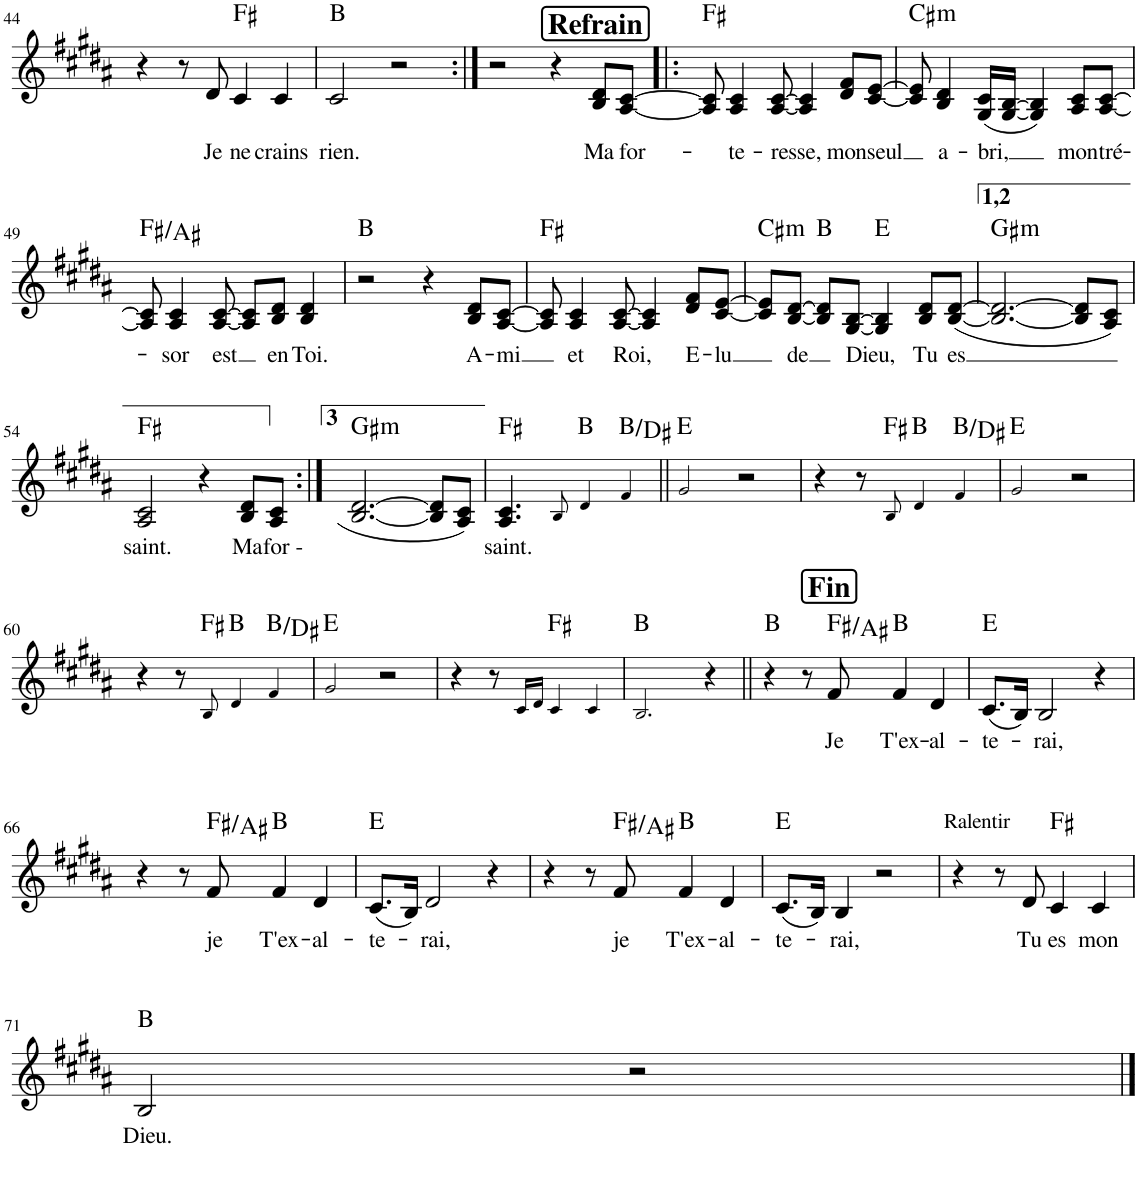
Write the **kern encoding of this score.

**kern	**text	**harte
*part1	*part1	*part1
*staff1	*staff1	*
*I"Piano	*	*
*I'Pno.	*	*
!!LO:PB:g=z
*clefG2	*	*
*k[f#c#g#d#a#]	*	*
*M4/4	*	*
=44	=44	=44
4r	.	.
8r	.	.
!	!LO:LY:b	!
8d#/	Je	.
!	!LO:LY:b	!
4c#/	ne	F#:maj
!	!LO:LY:b	!
4c#/	crains	.
=45	=45	=45
!	!LO:LY:b	!
2c#/	rien.	B:maj
2r	.	.
!!LO:REH:place=s1:a:B:cj:fs=14:t=Refrain:qo=3
=46:|!	=46:|!	=46:|!
2r	.	.
4r	.	.
!	!LO:LY:b	!
8B/ 8d#/L	Ma	.
!	!LO:LY:b	!
[8A#/ [8c#/J	for-	.
=47!|:	=47!|:	=47!|:
8A#/] 8c#/]	.	F#:maj
!	!LO:LY:b	!
4A#/ 4c#/	-te-	.
!	!LO:LY:b	!
[8A#/ [8c#/	-resse,	.
4A#/] 4c#/]	.	.
!	!LO:LY:b	!
8d#/ 8f#/L	mon	.
!	!LO:LY:b	!
[8c#/ [8e/J	seul	.
=48	=48	=48
!	!	!LO:H:kt=m
8c#/] 8e/]	.	C#:min
!	!LO:LY:b	!
4B/ 4d#/	a-	.
!	!LO:LY:b	!
(16G#/ 16c#/LL	-bri,	.
[16G#/ [16B/JJ	.	.
4G#/] 4B/])	.	.
!	!LO:LY:b	!
8A#/ 8c#/L	mon	.
!	!LO:LY:b	!
[8A#/ [8c#/J	tré-	.
!!LO:LB:g=z
=49	=49	=49
8A#/] 8c#/]	.	F#:maj/3
!	!LO:LY:b	!
4A#/ 4c#/	-sor	.
!	!LO:LY:b	!
[8A#/ [8c#/	est	.
8A#/] 8c#/]L	.	.
!	!LO:LY:b	!
8B/ 8d#/J	en	.
!	!LO:LY:b	!
4B/ 4d#/	Toi.	.
=50	=50	=50
2r	.	B:maj
4r	.	.
!	!LO:LY:b	!
8B/ 8d#/L	A-	.
!	!LO:LY:b	!
[8A#/ [8c#/J	-mi	.
=51	=51	=51
8A#/] 8c#/]	.	F#:maj
!	!LO:LY:b	!
4A#/ 4c#/	et	.
!	!LO:LY:b	!
[8A#/ [8c#/	Roi,	.
4A#/] 4c#/]	.	.
!	!LO:LY:b	!
8d#/ 8f#/L	E-	.
!	!LO:LY:b	!
[8c#/ [8e/J	-lu	.
=52	=52	=52
!	!	!LO:H:kt=m
8c#/] 8e/]L	.	C#:min
!	!LO:LY:b	!
[8B/ [8d#/J	de	.
8B/] 8d#/]L	.	B:maj
!	!LO:LY:b	!
[8G#/ [8B/J	Dieu,	.
4G#/] 4B/]	.	E:maj
!	!LO:LY:b	!
8B/ 8d#/L	Tu	.
!	!LO:LY:b	!
([8B/ [8d#/J	es	.
=53	=53	=53
!	!	!LO:H:kt=m
2.B/_ 2.d#/_	.	G#:min
8B/] 8d#/]L	.	.
8A#/ 8c#/J)	.	.
!!LO:LB:g=z
=54	=54	=54
!	!LO:LY:b	!
2A#/ 2c#/	saint.	F#:maj
4r	.	.
!	!LO:LY:b	!
8B/ 8d#/L	Ma	.
!	!LO:LY:b	!
8A#/ 8c#/J	for -	.
=55:|!	=55:|!	=55:|!
(qB	.	.
!	!	!LO:H:kt=m
[2.B/ [2.d#/	.	G#:min
8B/] 8d#/]L	.	.
8A#/ 8c#/J)	.	.
=56	=56	=56
!	!LO:LY:b	!
4.A#/ 4.c#/	saint.	F#:maj
8B!/	.	.
4d#!/	.	B:maj
4f#!/	.	B:maj/3
=57||	=57||	=57||
2g#!/	.	E:maj
2r	.	.
=58	=58	=58
4r	.	.
8r	.	.
8B!/	.	F#:maj
4d#!/	.	B:maj
4f#!/	.	B:maj/3
=59	=59	=59
2g#!/	.	E:maj
2r	.	.
!!LO:LB:g=z
=60	=60	=60
4r	.	.
8r	.	.
8B!/	.	F#:maj
4d#!/	.	B:maj
4f#!/	.	B:maj/3
=61	=61	=61
2g#!/	.	E:maj
2r	.	.
=62	=62	=62
4r	.	.
8r	.	.
16c#!/LL	.	.
16d#!/JJ	.	.
4c#!/	.	F#:maj
4c#!/	.	.
=63	=63	=63
2.B!/	.	B:maj
4r	.	.
!!LO:REH:place=s1:a:B:cj:fs=14:t=Fin:qo=1.5
=64||	=64||	=64||
4r	.	B:maj
8r	.	.
!	!LO:LY:b	!
8f#/	Je	F#:maj/3
!	!LO:LY:b	!
4f#/	T'ex-	B:maj
!	!LO:LY:b	!
4d#/	-al-	.
=65	=65	=65
!	!LO:LY:b	!
(8.c#/L	-te-	E:maj
16B/Jk)	.	.
!	!LO:LY:b	!
2B/	-rai,	.
4r	.	.
!!LO:LB:g=z
=66	=66	=66
4r	.	.
8r	.	.
!	!LO:LY:b	!
8f#/	je	F#:maj/3
!	!LO:LY:b	!
4f#/	T'ex-	B:maj
!	!LO:LY:b	!
4d#/	-al-	.
=67	=67	=67
!	!LO:LY:b	!
(8.c#/L	-te-	E:maj
16B/Jk)	.	.
!	!LO:LY:b	!
2d#/	-rai,	.
4r	.	.
=68	=68	=68
4r	.	.
8r	.	.
!	!LO:LY:b	!
8f#/	je	F#:maj/3
!	!LO:LY:b	!
4f#/	T'ex-	B:maj
!	!LO:LY:b	!
4d#/	-al-	.
=69	=69	=69
!	!LO:LY:b	!
(8.c#/L	-te-	E:maj
16B/Jk)	.	.
!	!LO:LY:b	!
4B/	-rai,	.
2r	.	.
=70	=70	=70
!LO:TX:a:t=Ralentir	!	!
4r	.	.
8r	.	.
!	!LO:LY:b	!
8d#/	Tu	.
!	!LO:LY:b	!
4c#/	es	F#:maj
!	!LO:LY:b	!
4c#/	mon	.
!!LO:LB:g=z
=71	=71	=71
!	!LO:LY:b	!
2B/	Dieu.	B:maj
2r	.	.
==	==	==
*-	*-	*-
